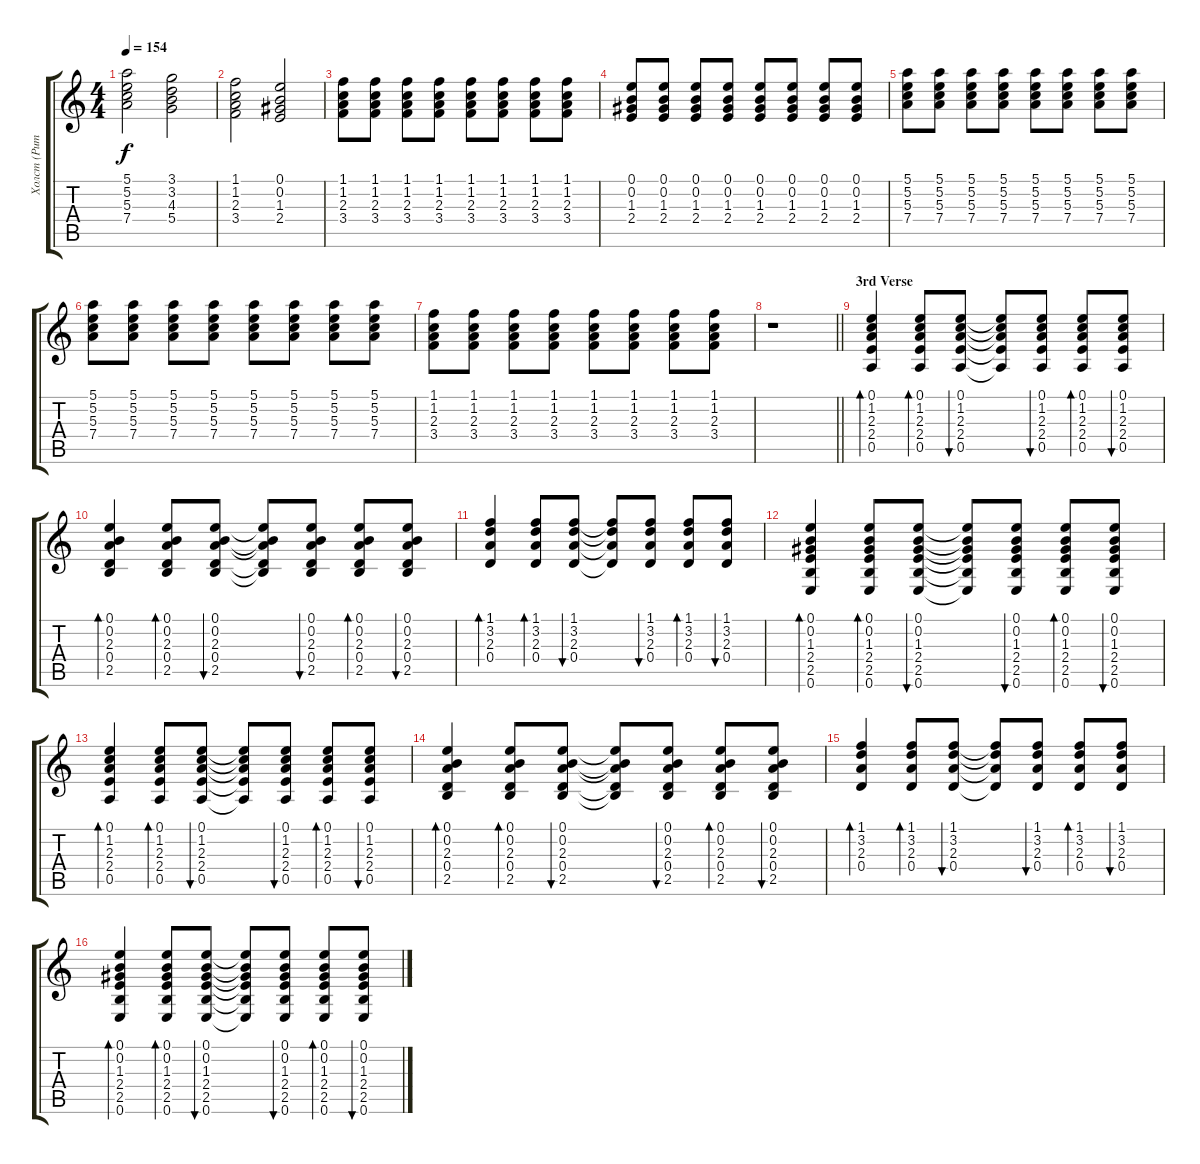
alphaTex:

\track ("Холст (Ритм)" "Холст (Рит") {instrument acousticguitarsteel}
\staff {score tabs}
\tuning (E4 B3 G3 D3 A2 E2) {hide}
\ts (4 4)
\tempo 154
\clef g2
\ks c
(5.1 5.2 5.3 7.4).2{dy f} (3.1 3.2 4.3 5.4).2 |
(1.1 1.2 2.3 3.4).2 (0.1 0.2 1.3 2.4).2 |
(1.1 1.2 2.3 3.4).8 (1.1 1.2 2.3 3.4).8 (1.1 1.2 2.3 3.4).8 (1.1 1.2 2.3 3.4).8 (1.1 1.2 2.3 3.4).8 (1.1 1.2 2.3 3.4).8 (1.1 1.2 2.3 3.4).8 (1.1 1.2 2.3 3.4).8 |
(0.1 0.2 1.3 2.4).8 (0.1 0.2 1.3 2.4).8 (0.1 0.2 1.3 2.4).8 (0.1 0.2 1.3 2.4).8 (0.1 0.2 1.3 2.4).8 (0.1 0.2 1.3 2.4).8 (0.1 0.2 1.3 2.4).8 (0.1 0.2 1.3 2.4).8 |
(5.1 5.2 5.3 7.4).8 (5.1 5.2 5.3 7.4).8 (5.1 5.2 5.3 7.4).8 (5.1 5.2 5.3 7.4).8 (5.1 5.2 5.3 7.4).8 (5.1 5.2 5.3 7.4).8 (5.1 5.2 5.3 7.4).8 (5.1 5.2 5.3 7.4).8 |
(5.1 5.2 5.3 7.4).8 (5.1 5.2 5.3 7.4).8 (5.1 5.2 5.3 7.4).8 (5.1 5.2 5.3 7.4).8 (5.1 5.2 5.3 7.4).8 (5.1 5.2 5.3 7.4).8 (5.1 5.2 5.3 7.4).8 (5.1 5.2 5.3 7.4).8 |
(1.1 1.2 2.3 3.4).8 (1.1 1.2 2.3 3.4).8 (1.1 1.2 2.3 3.4).8 (1.1 1.2 2.3 3.4).8 (1.1 1.2 2.3 3.4).8 (1.1 1.2 2.3 3.4).8 (1.1 1.2 2.3 3.4).8 (1.1 1.2 2.3 3.4).8 |
\barLineRight lightlight
r.1 |
\section ("" "3rd Verse")
(0.1 1.2 2.3 2.4 0.5).4{bd 120 volume 8} (0.1 1.2 2.3 2.4 0.5).8{bd 120} (0.1 1.2 2.3 2.4 0.5).8{bu 120} (0.1{t} 1.2{t} 2.3{t} 2.4{t} 0.5{t}).8 (0.1 1.2 2.3 2.4 0.5).8{bu 120} (0.1 1.2 2.3 2.4 0.5).8{bd 120} (0.1 1.2 2.3 2.4 0.5).8{bu 120} |
(0.1 0.2 2.3 0.4 2.5).4{bd 120} (0.1 0.2 2.3 0.4 2.5).8{bd 120} (0.1 0.2 2.3 0.4 2.5).8{bu 120} (0.1{t} 0.2{t} 2.3{t} 0.4{t} 2.5{t}).8 (0.1 0.2 2.3 0.4 2.5).8{bu 120} (0.1 0.2 2.3 0.4 2.5).8{bd 120} (0.1 0.2 2.3 0.4 2.5).8{bu 120} |
(1.1 3.2 2.3 0.4).4{bd 120} (1.1 3.2 2.3 0.4).8{bd 120} (1.1 3.2 2.3 0.4).8{bu 120} (1.1{t} 3.2{t} 2.3{t} 0.4{t}).8 (1.1 3.2 2.3 0.4).8{bu 120} (1.1 3.2 2.3 0.4).8{bd 120} (1.1 3.2 2.3 0.4).8{bu 120} |
(0.1 0.2 1.3 2.4 2.5 0.6).4{bd 120} (0.1 0.2 1.3 2.4 2.5 0.6).8{bd 120} (0.1 0.2 1.3 2.4 2.5 0.6).8{bu 120} (0.1{t} 0.2{t} 1.3{t} 2.4{t} 2.5{t} 0.6{t}).8 (0.1 0.2 1.3 2.4 2.5 0.6).8{bu 120} (0.1 0.2 1.3 2.4 2.5 0.6).8{bd 120} (0.1 0.2 1.3 2.4 2.5 0.6).8{bu 120} |
(0.1 1.2 2.3 2.4 0.5).4{bd 120} (0.1 1.2 2.3 2.4 0.5).8{bd 120} (0.1 1.2 2.3 2.4 0.5).8{bu 120} (0.1{t} 1.2{t} 2.3{t} 2.4{t} 0.5{t}).8 (0.1 1.2 2.3 2.4 0.5).8{bu 120} (0.1 1.2 2.3 2.4 0.5).8{bd 120} (0.1 1.2 2.3 2.4 0.5).8{bu 120} |
(0.1 0.2 2.3 0.4 2.5).4{bd 120} (0.1 0.2 2.3 0.4 2.5).8{bd 120} (0.1 0.2 2.3 0.4 2.5).8{bu 120} (0.1{t} 0.2{t} 2.3{t} 0.4{t} 2.5{t}).8 (0.1 0.2 2.3 0.4 2.5).8{bu 120} (0.1 0.2 2.3 0.4 2.5).8{bd 120} (0.1 0.2 2.3 0.4 2.5).8{bu 120} |
(1.1 3.2 2.3 0.4).4{bd 120} (1.1 3.2 2.3 0.4).8{bd 120} (1.1 3.2 2.3 0.4).8{bu 120} (1.1{t} 3.2{t} 2.3{t} 0.4{t}).8 (1.1 3.2 2.3 0.4).8{bu 120} (1.1 3.2 2.3 0.4).8{bd 120} (1.1 3.2 2.3 0.4).8{bu 120} |
(0.1 0.2 1.3 2.4 2.5 0.6).4{bd 120} (0.1 0.2 1.3 2.4 2.5 0.6).8{bd 120} (0.1 0.2 1.3 2.4 2.5 0.6).8{bu 120} (0.1{t} 0.2{t} 1.3{t} 2.4{t} 2.5{t} 0.6{t}).8 (0.1 0.2 1.3 2.4 2.5 0.6).8{bu 120} (0.1 0.2 1.3 2.4 2.5 0.6).8{bd 120} (0.1 0.2 1.3 2.4 2.5 0.6).8{bu 120}
